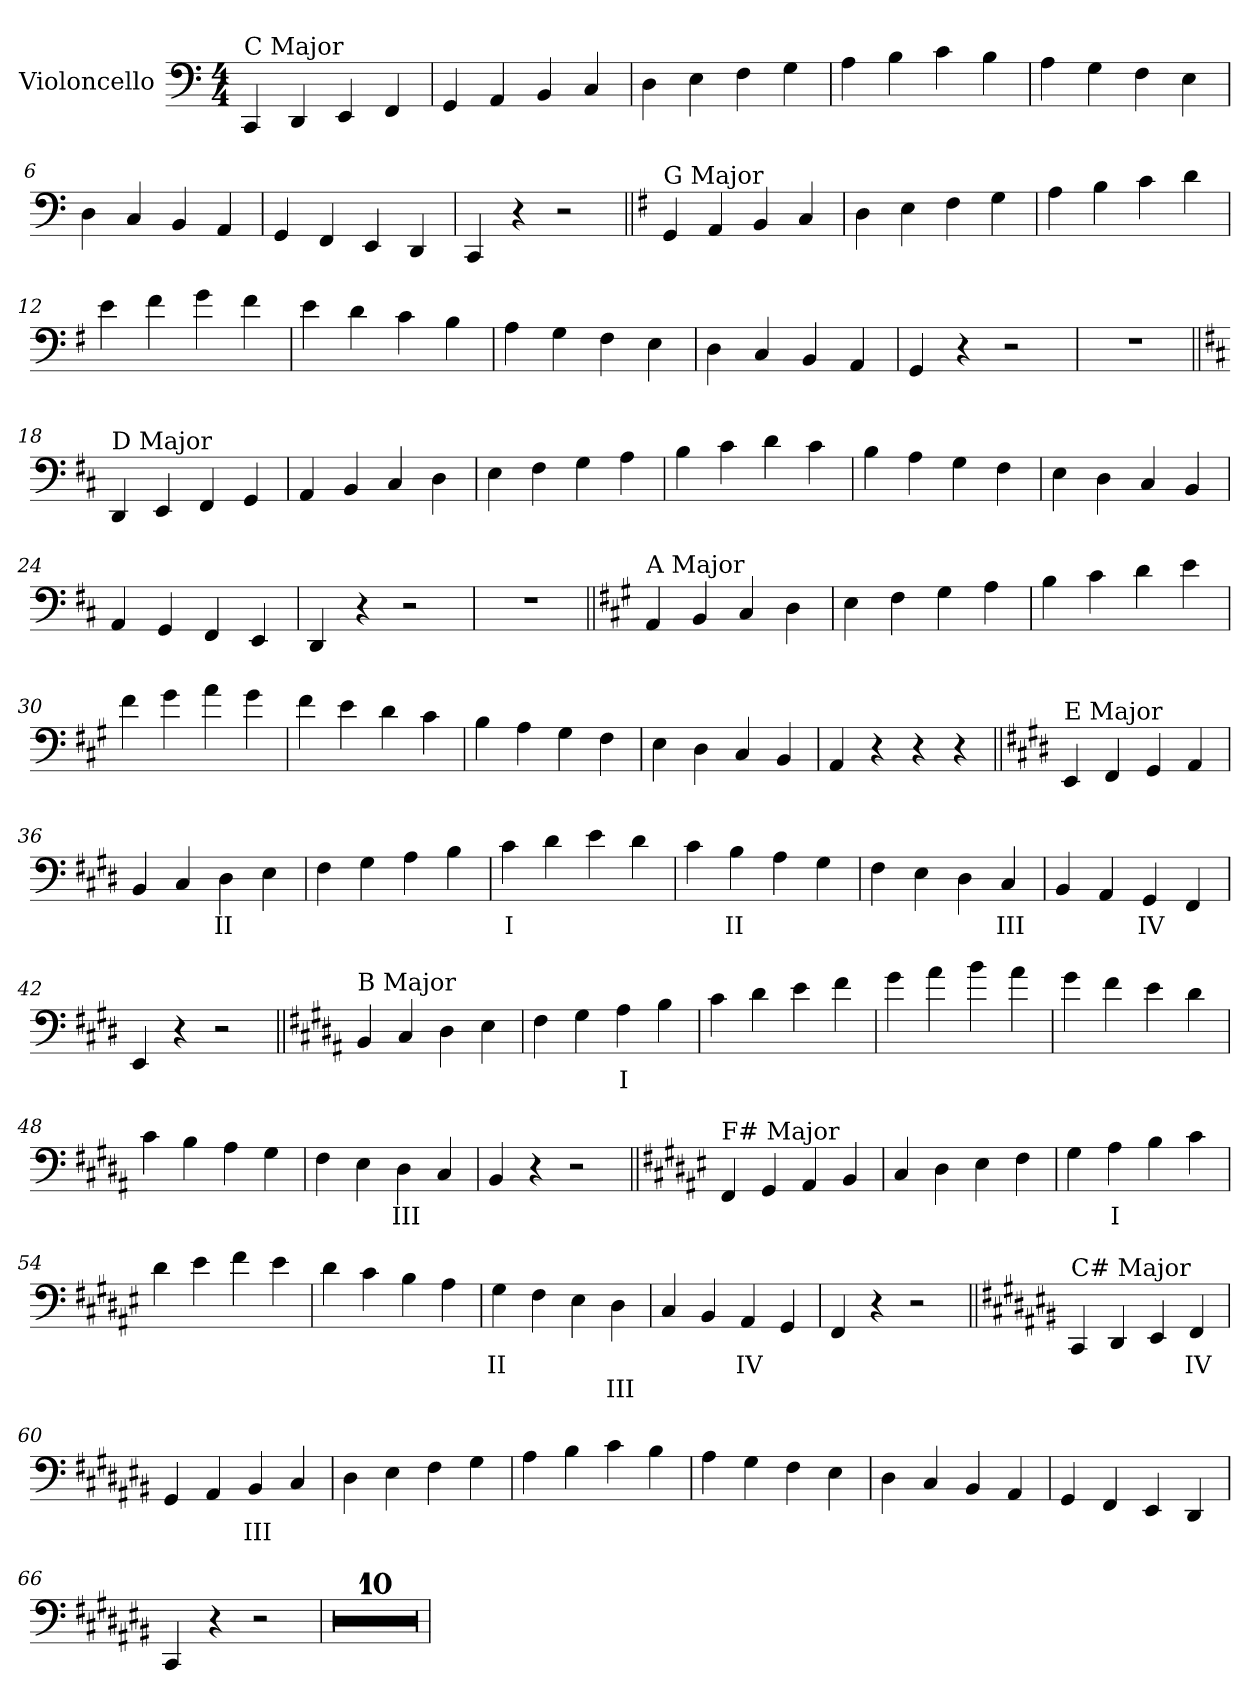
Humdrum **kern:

**kern	**text	**text
*part1	*part1	*part1
*staff1	*staff1	*staff1
*I"Violoncello	*	*
*I'Vlc.	*	*
*clefF4	*	*
*k[]	*	*
*M4/4	*	*
=1	=1	=1
!LO:TX:a:t=C Major	!	!
4CC/	.	.
4DD/	.	.
4EE/	.	.
4FF/	.	.
=2	=2	=2
4GG/	.	.
4AA/	.	.
4BB/	.	.
4C/	.	.
=3	=3	=3
4D\	.	.
4E\	.	.
4F\	.	.
4G\	.	.
=4	=4	=4
4A\	.	.
4B\	.	.
4c\	.	.
4B\	.	.
=5	=5	=5
4A\	.	.
4G\	.	.
4F\	.	.
4E\	.	.
=6	=6	=6
4D\	.	.
4C/	.	.
4BB/	.	.
4AA/	.	.
=7	=7	=7
4GG/	.	.
4FF/	.	.
4EE/	.	.
4DD/	.	.
!!LO:LB:g=z
=8	=8	=8
4CC/	.	.
4r	.	.
2r	.	.
=9||	=9||	=9||
*k[f#]	*	*
*G:	*	*
!LO:TX:a:t=G Major	!	!
4GG/	.	.
4AA/	.	.
4BB/	.	.
4C/	.	.
=10	=10	=10
4D\	.	.
4E\	.	.
4F#\	.	.
4G\	.	.
=11	=11	=11
4A\	.	.
4B\	.	.
4c\	.	.
4d\	.	.
=12	=12	=12
4e\	.	.
4f#\	.	.
4g\	.	.
4f#\	.	.
=13	=13	=13
4e\	.	.
4d\	.	.
4c\	.	.
4B\	.	.
=14	=14	=14
4A\	.	.
4G\	.	.
4F#\	.	.
4E\	.	.
=15	=15	=15
4D\	.	.
4C/	.	.
4BB/	.	.
4AA/	.	.
!!LO:LB:g=z
=16	=16	=16
4GG/	.	.
4r	.	.
2r	.	.
=17	=17	=17
1r	.	.
=18||	=18||	=18||
*k[f#c#]	*	*
*D:	*	*
!LO:TX:a:t=D Major	!	!
4DD/	.	.
4EE/	.	.
4FF#/	.	.
4GG/	.	.
=19	=19	=19
4AA/	.	.
4BB/	.	.
4C#/	.	.
4D\	.	.
=20	=20	=20
4E\	.	.
4F#\	.	.
4G\	.	.
4A\	.	.
=21	=21	=21
4B\	.	.
4c#\	.	.
4d\	.	.
4c#\	.	.
=22	=22	=22
4B\	.	.
4A\	.	.
4G\	.	.
4F#\	.	.
=23	=23	=23
4E\	.	.
4D\	.	.
4C#/	.	.
4BB/	.	.
!!LO:LB:g=z
=24	=24	=24
4AA/	.	.
4GG/	.	.
4FF#/	.	.
4EE/	.	.
=25	=25	=25
4DD/	.	.
4r	.	.
2r	.	.
=26	=26	=26
1r	.	.
=27||	=27||	=27||
*k[f#c#g#]	*	*
*A:	*	*
!LO:TX:a:t=A Major	!	!
4AA/	.	.
4BB/	.	.
4C#/	.	.
4D\	.	.
=28	=28	=28
4E\	.	.
4F#\	.	.
4G#\	.	.
4A\	.	.
=29	=29	=29
4B\	.	.
4c#\	.	.
4d\	.	.
4e\	.	.
=30	=30	=30
4f#\	.	.
4g#\	.	.
4a\	.	.
4g#\	.	.
!!LO:LB:g=z
=31	=31	=31
4f#\	.	.
4e\	.	.
4d\	.	.
4c#\	.	.
=32	=32	=32
4B\	.	.
4A\	.	.
4G#\	.	.
4F#\	.	.
=33	=33	=33
4E\	.	.
4D\	.	.
4C#/	.	.
4BB/	.	.
=34	=34	=34
4AA/	.	.
4r	.	.
4r	.	.
4r	.	.
=35||	=35||	=35||
*k[f#c#g#d#]	*	*
*E:	*	*
!LO:TX:a:t=E Major	!	!
4EE/	.	.
4FF#/	.	.
4GG#/	.	.
4AA/	.	.
=36	=36	=36
4BB/	.	.
4C#/	.	.
!	!LO:LY:b	!
4D#\	II	.
4E\	.	.
=37	=37	=37
4F#\	.	.
4G#\	.	.
4A\	.	.
4B\	.	.
!!LO:LB:g=z
=38	=38	=38
!	!LO:LY:b	!
4c#\	I	.
4d#\	.	.
4e\	.	.
4d#\	.	.
=39	=39	=39
4c#\	.	.
!	!LO:LY:b	!
4B\	II	.
4A\	.	.
4G#\	.	.
=40	=40	=40
4F#\	.	.
4E\	.	.
4D#\	.	.
!	!LO:LY:b	!
4C#/	III	.
=41	=41	=41
4BB/	.	.
4AA/	.	.
!	!LO:LY:b	!
4GG#/	IV	.
4FF#/	.	.
=42	=42	=42
4EE/	.	.
4r	.	.
2r	.	.
=43||	=43||	=43||
*k[f#c#g#d#a#]	*	*
*B:	*	*
!LO:TX:a:t=B Major	!	!
4BB/	.	.
4C#/	.	.
4D#\	.	.
4E\	.	.
=44	=44	=44
4F#\	.	.
4G#\	.	.
!	!LO:LY:b	!
4A#\	I	.
4B\	.	.
!!LO:LB:g=z
=45	=45	=45
4c#\	.	.
4d#\	.	.
4e\	.	.
4f#\	.	.
=46	=46	=46
4g#\	.	.
4a#\	.	.
4b\	.	.
4a#\	.	.
=47	=47	=47
4g#\	.	.
4f#\	.	.
4e\	.	.
4d#\	.	.
=48	=48	=48
4c#\	.	.
4B\	.	.
4A#\	.	.
4G#\	.	.
=49	=49	=49
4F#\	.	.
4E\	.	.
!	!LO:LY:b	!
4D#\	III	.
4C#/	.	.
=50	=50	=50
4BB/	.	.
4r	.	.
2r	.	.
!!LO:LB:g=z
=51||	=51||	=51||
*k[f#c#g#d#a#e#]	*	*
*F#:	*	*
!LO:TX:a:t=F# Major	!	!
4FF#/	.	.
4GG#/	.	.
4AA#/	.	.
4BB/	.	.
=52	=52	=52
4C#/	.	.
4D#\	.	.
4E#\	.	.
4F#\	.	.
=53	=53	=53
4G#\	.	.
!	!LO:LY:b	!
4A#\	I	.
4B\	.	.
4c#\	.	.
=54	=54	=54
4d#\	.	.
4e#\	.	.
4f#\	.	.
4e#\	.	.
=55	=55	=55
4d#\	.	.
4c#\	.	.
4B\	.	.
4A#\	.	.
=56	=56	=56
!	!LO:LY:b	!
4G#\	II	.
4F#\	.	.
4E#\	.	.
!	!	!LO:LY:b
4D#\	.	III
=57	=57	=57
4C#/	.	.
4BB/	.	.
!	!LO:LY:b	!
4AA#/	IV	.
4GG#/	.	.
!!LO:LB:g=z
=58	=58	=58
4FF#/	.	.
4r	.	.
2r	.	.
=59||	=59||	=59||
*k[f#c#g#d#a#e#b#]	*	*
*C#:	*	*
!LO:TX:a:t=C# Major	!	!
4CC#/	.	.
4DD#/	.	.
4EE#/	.	.
!	!LO:LY:b	!
4FF#/	IV	.
=60	=60	=60
4GG#/	.	.
4AA#/	.	.
!	!LO:LY:b	!
4BB#/	III	.
4C#/	.	.
=61	=61	=61
4D#\	.	.
4E#\	.	.
4F#\	.	.
4G#\	.	.
=62	=62	=62
4A#\	.	.
4B#\	.	.
4c#\	.	.
4B#\	.	.
=63	=63	=63
4A#\	.	.
4G#\	.	.
4F#\	.	.
4E#\	.	.
=64	=64	=64
4D#\	.	.
4C#/	.	.
4BB#/	.	.
4AA#/	.	.
!!LO:PB:g=z
=65	=65	=65
4GG#/	.	.
4FF#/	.	.
4EE#/	.	.
4DD#/	.	.
=66	=66	=66
4CC#/	.	.
4r	.	.
2r	.	.
=67	=67	=67
1r	.	.
=68	=68	=68
*k[b-]	*	*
*F:	*	*
1r	.	.
=69	=69	=69
1r	.	.
=70	=70	=70
1r	.	.
=71	=71	=71
1r	.	.
=72	=72	=72
1r	.	.
=73	=73	=73
1r	.	.
=74	=74	=74
1r	.	.
!!LO:LB:g=z
=75	=75	=75
1r	.	.
=76	=76	=76
1r	.	.
=	=	=
*-	*-	*-
